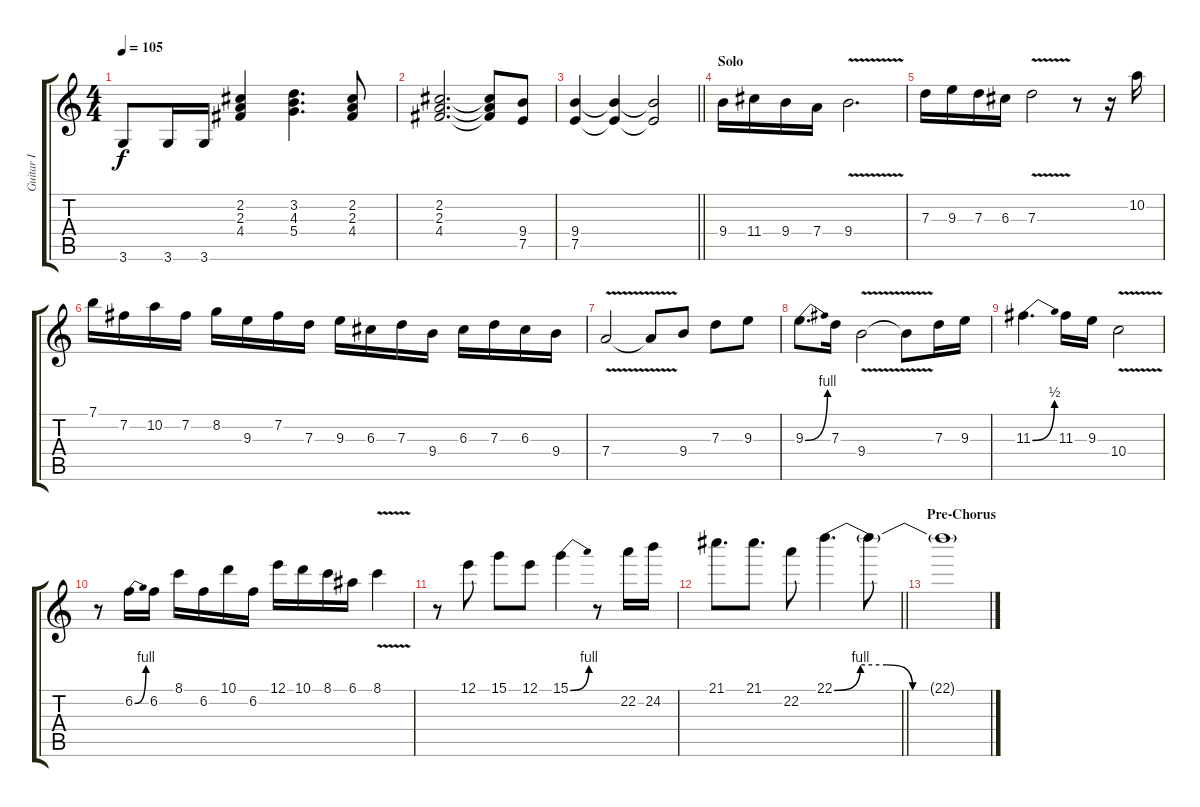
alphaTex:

\track ("Guitar I" "Guitar I") {instrument acousticguitarsteel}
\staff {score tabs}
\tuning (E4 B3 G3 D3 A2 E2) {hide}
\ts (4 4)
\tempo 105
\clef g2
\ks c
3.6.8{dy f} 3.6.16 3.6.16 (2.2 2.3 4.4).4 (3.2 4.3 5.4).4{d} (2.2 2.3 4.4).8 |
(2.2 2.3 4.4).2{d} (2.2{t} 2.3{t} 4.4{t}).8 (9.4 7.5).8 |
\barLineRight lightlight
(9.4 7.5).4 (9.4{t} 7.5{t}).4 (9.4{t} 7.5{t}).2 |
\section ("" "Solo")
9.4.16{volume 12} 11.4.16 9.4.16 7.4.16 9.4{v}.2{d} |
7.3.16 9.3.16 7.3.16 6.3.16 7.3{v}.2 r.8 r.16 10.2.16 |
7.1.16 7.2.16 10.2.16 7.2.16 8.2.16 9.3.16 7.2.16 7.3.16 9.3.16 6.3.16 7.3.16 9.4.16 6.3.16 7.3.16 6.3.16 9.4.16 |
7.4{v}.2 7.4{t}.8 9.4.8 7.3.8 9.3.8 |
9.3{be (bend 0 0 60 4)}.8{d} 7.3.16 9.4{v}.2 9.4{t}.8 7.3.16 9.3.16 |
11.3{be (bend 0 0 60 2)}.4{d} 11.3.16 9.3.16 10.4{v}.2 |
r.8 6.2{be (bend 0 0 60 4)}.16 6.2.16 8.1.16 6.2.16 10.1.16 6.2.16 12.1.16 10.1.16 8.1.16 6.1.16 8.1{v}.4 |
r.8 12.1.8 15.1.8 12.1.8 15.1{be (bend 0 0 60 4)}.4 r.8 22.2.16 24.2.16 |
\barLineRight lightlight
21.1.8{d} 21.1.8{d} 22.2.8 22.1{be (custom 0 0 10 4 20 4 30 0 60 0)}.4{d} 22.1{t}.8 |
\section ("" "Pre-Chorus")
22.1{t}.1
